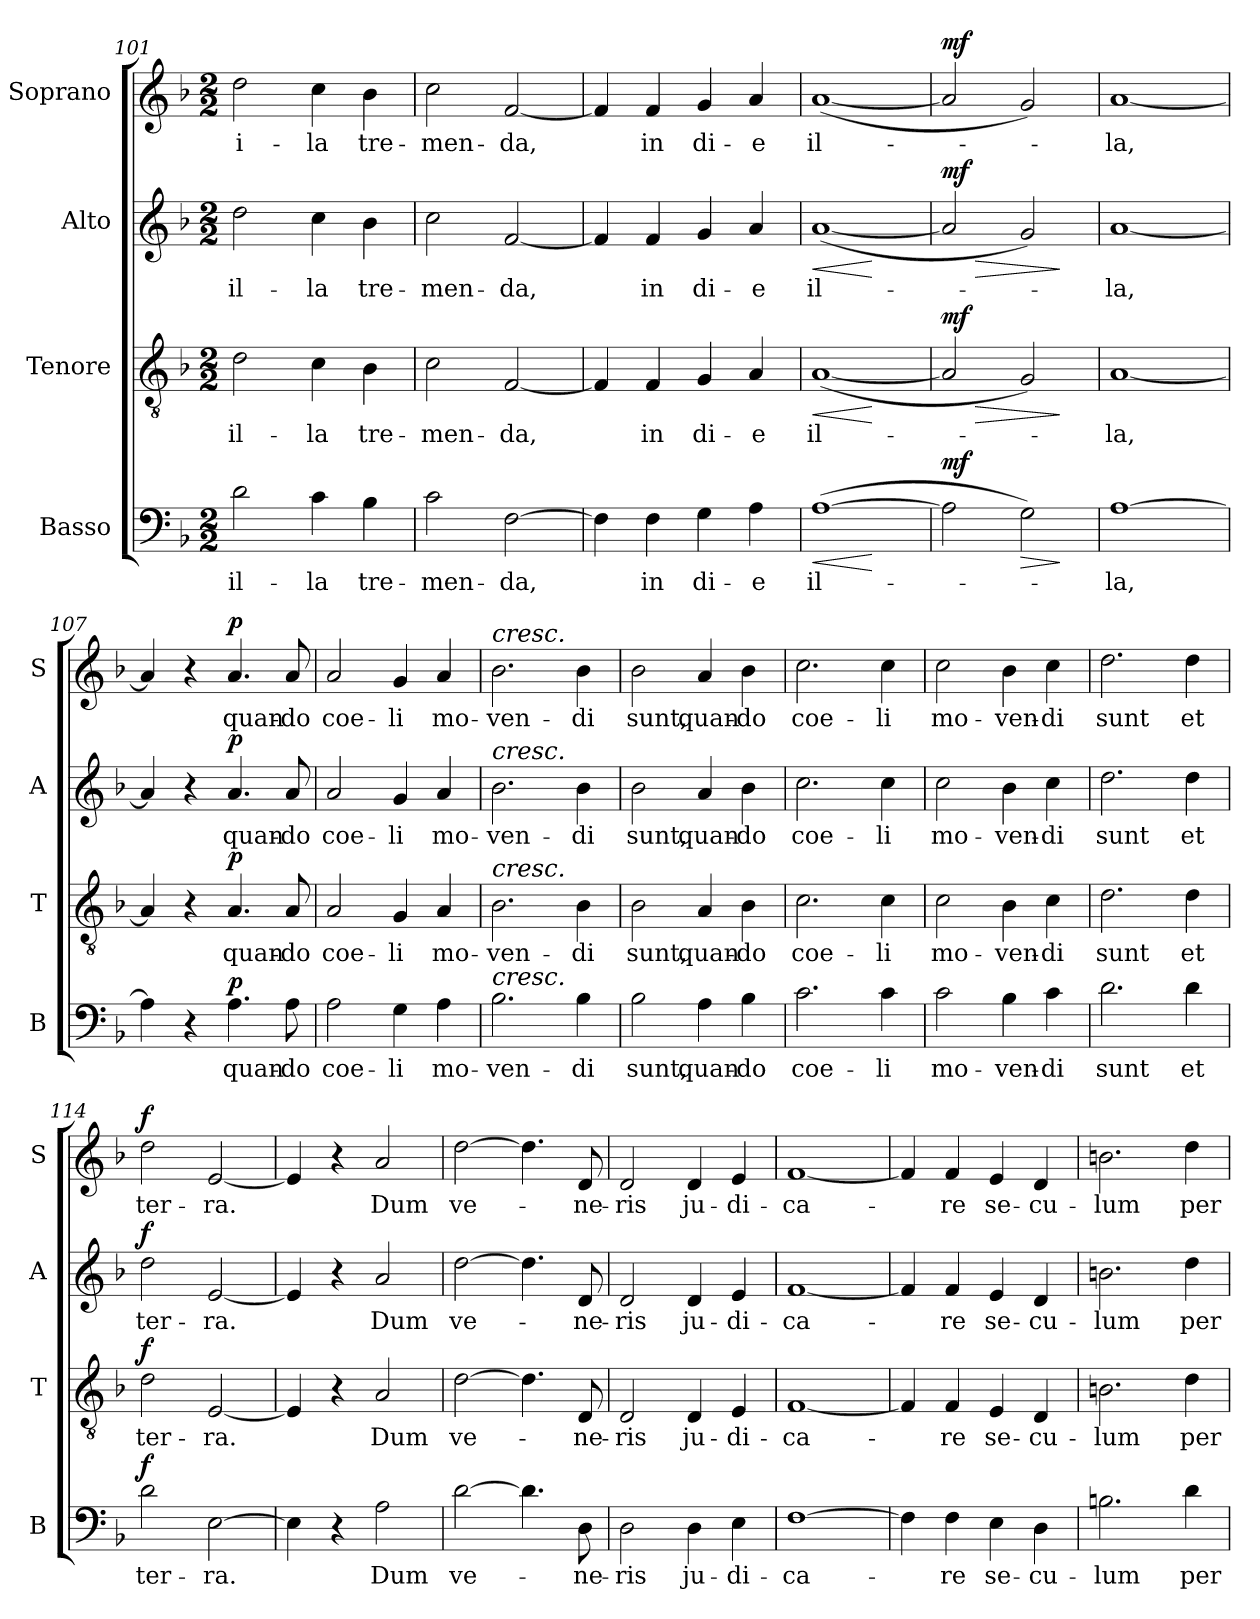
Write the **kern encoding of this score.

**kern	**text	**dynam	**kern	**text	**dynam	**kern	**text	**dynam	**kern	**text	**dynam
*part4	*part4	*part4	*part3	*part3	*part3	*part2	*part2	*part2	*part1	*part1	*part1
*staff4	*staff4	*staff4	*staff3	*staff3	*staff3	*staff2	*staff2	*staff2	*staff1	*staff1	*staff1
*I"Basso	*	*	*I"Tenore	*	*	*I"Alto	*	*	*I"Soprano	*	*
*I'B	*	*	*I'T	*	*	*I'A	*	*	*I'S	*	*
!!LO:LB:g=z
*clefF4	*	*	*clefGv2	*	*	*clefG2	*	*	*clefG2	*	*
*k[b-]	*	*	*k[b-]	*	*	*k[b-]	*	*	*k[b-]	*	*
*d:	*	*	*d:	*	*	*d:	*	*	*d:	*	*
*M2/2	*	*	*M2/2	*	*	*M2/2	*	*	*M2/2	*	*
=101	=101	=101	=101	=101	=101	=101	=101	=101	=101	=101	=101
!	!LO:LY:b	!	!	!LO:LY:b	!	!	!LO:LY:b	!	!	!LO:LY:b	!
2d\	il-	.	2d\	il-	.	2dd\	il-	.	2dd\	i-	.
!	!LO:LY:b	!	!	!LO:LY:b	!	!	!LO:LY:b	!	!	!LO:LY:b	!
4c\	-la	.	4c\	-la	.	4cc\	-la	.	4cc\	-la	.
!	!LO:LY:b	!	!	!LO:LY:b	!	!	!LO:LY:b	!	!	!LO:LY:b	!
4B-\	tre-	.	4B-\	tre-	.	4b-\	tre-	.	4b-\	tre-	.
=102	=102	=102	=102	=102	=102	=102	=102	=102	=102	=102	=102
!	!LO:LY:b	!	!	!LO:LY:b	!	!	!LO:LY:b	!	!	!LO:LY:b	!
2c\	-men-	.	2c\	-men-	.	2cc\	-men-	.	2cc\	-men-	.
!	!LO:LY:b	!	!	!LO:LY:b	!	!	!LO:LY:b	!	!	!LO:LY:b	!
[2F\	-da,	.	[2F/	-da,	.	[2f/	-da,	.	[2f/	-da,	.
=103	=103	=103	=103	=103	=103	=103	=103	=103	=103	=103	=103
4F\]	.	.	4F/]	.	.	4f/]	.	.	4f/]	.	.
!	!LO:LY:b	!	!	!LO:LY:b	!	!	!LO:LY:b	!	!	!LO:LY:b	!
4F\	in	.	4F/	in	.	4f/	in	.	4f/	in	.
!	!LO:LY:b	!	!	!LO:LY:b	!	!	!LO:LY:b	!	!	!LO:LY:b	!
4G\	di-	.	4G/	di-	.	4g/	di-	.	4g/	di-	.
!	!LO:LY:b	!	!	!LO:LY:b	!	!	!LO:LY:b	!	!	!LO:LY:b	!
4A\	-e	.	4A/	-e	.	4a/	-e	.	4a/	-e	.
=104	=104	=104	=104	=104	=104	=104	=104	=104	=104	=104	=104
!	!LO:LY:b	!LO:HP:b	!	!	!	!	!	!	!	!	!
!	!	!LO:HP:n=1:b	!	!LO:LY:b	!LO:HP:b	!	!LO:LY:b	!LO:HP:b	!	!LO:LY:b	!
(>[1A	il-	< <	(<[1A	il-	<	(<[1a	il-	<	(<[1a	il-	.
.	.	[	.	.	[	.	.	[	.	.	.
=105	=105	=105	=105	=105	=105	=105	=105	=105	=105	=105	=105
!	!	!LO:DY:a	!	!	!LO:HP:b	!	!	!LO:HP:b	!	!	!
!	!	!	!	!	!LO:DY:n=1:a	!	!	!LO:DY:n=1:a	!	!	!LO:DY:a
2A\]	.	mf	2A/]	.	> mf	2a/]	.	> mf	2a/]	.	mf
!	!	!LO:HP:n=1:b	!	!	!	!	!	!	!	!	!
!	!	!LO:HP:n=1:b	!	!	!	!	!	!	!	!	!
2G\)	.	[ > >	2G/)	.	.	2g/)	.	.	2g/)	.	.
.	.	]	.	.	]	.	.	]	.	.	.
=106	=106	=106	=106	=106	=106	=106	=106	=106	=106	=106	=106
!	!LO:LY:b	!	!	!LO:LY:b	!	!	!LO:LY:b	!	!	!LO:LY:b	!
[1A	-la,	.	[1A	-la,	.	[1a	-la,	.	[1a	-la,	.
.	.	]	.	.	.	.	.	.	.	.	.
=107	=107	=107	=107	=107	=107	=107	=107	=107	=107	=107	=107
4A\]	.	.	4A/]	.	.	4a/]	.	.	4a/]	.	.
4r	.	.	4r	.	.	4r	.	.	4r	.	.
!	!LO:LY:b	!LO:DY:a	!	!LO:LY:b	!LO:DY:a	!	!LO:LY:b	!LO:DY:a	!	!LO:LY:b	!LO:DY:a
4.A\	quan-	p	4.A/	quan-	p	4.a/	quan-	p	4.a/	quan-	p
!	!LO:LY:b	!	!	!LO:LY:b	!	!	!LO:LY:b	!	!	!LO:LY:b	!
8A\	-do	.	8A/	-do	.	8a/	-do	.	8a/	-do	.
!!LO:PB:g=z
=108	=108	=108	=108	=108	=108	=108	=108	=108	=108	=108	=108
!	!LO:LY:b	!	!	!LO:LY:b	!	!	!LO:LY:b	!	!	!LO:LY:b	!
2A\	coe-	.	2A/	coe-	.	2a/	coe-	.	2a/	coe-	.
!	!LO:LY:b	!	!	!LO:LY:b	!	!	!LO:LY:b	!	!	!LO:LY:b	!
4G\	-li	.	4G/	-li	.	4g/	-li	.	4g/	-li	.
!	!LO:LY:b	!	!	!LO:LY:b	!	!	!LO:LY:b	!	!	!LO:LY:b	!
4A\	mo-	.	4A/	mo-	.	4a/	mo-	.	4a/	mo-	.
=109	=109	=109	=109	=109	=109	=109	=109	=109	=109	=109	=109
!	!	!	!	!	!	!	!	!	!LO:TX:a:i:t=cresc.	!	!
!	!	!	!	!	!	!LO:TX:a:i:t=cresc.	!	!	!	!	!
!	!	!	!LO:TX:a:i:t=cresc.	!	!	!	!	!	!	!	!
!LO:TX:a:i:t=cresc.	!	!	!	!	!	!	!	!	!	!	!
!	!LO:LY:b	!	!	!LO:LY:b	!	!	!LO:LY:b	!	!	!LO:LY:b	!
2.B-\	-ven-	.	2.B-\	-ven-	.	2.b-\	-ven-	.	2.b-\	-ven-	.
!	!LO:LY:b	!	!	!LO:LY:b	!	!	!LO:LY:b	!	!	!LO:LY:b	!
4B-\	-di	.	4B-\	-di	.	4b-\	-di	.	4b-\	-di	.
=110	=110	=110	=110	=110	=110	=110	=110	=110	=110	=110	=110
!	!LO:LY:b	!	!	!LO:LY:b	!	!	!LO:LY:b	!	!	!LO:LY:b	!
2B-\	sunt,	.	2B-\	sunt,	.	2b-\	sunt,	.	2b-\	sunt,	.
!	!LO:LY:b	!	!	!LO:LY:b	!	!	!LO:LY:b	!	!	!LO:LY:b	!
4A\	quan-	.	4A/	quan-	.	4a/	quan-	.	4a/	quan-	.
!	!LO:LY:b	!	!	!LO:LY:b	!	!	!LO:LY:b	!	!	!LO:LY:b	!
4B-\	-do	.	4B-\	-do	.	4b-\	-do	.	4b-\	-do	.
=111	=111	=111	=111	=111	=111	=111	=111	=111	=111	=111	=111
!	!LO:LY:b	!	!	!LO:LY:b	!	!	!LO:LY:b	!	!	!LO:LY:b	!
2.c\	coe-	.	2.c\	coe-	.	2.cc\	coe-	.	2.cc\	coe-	.
!	!LO:LY:b	!	!	!LO:LY:b	!	!	!LO:LY:b	!	!	!LO:LY:b	!
4c\	-li	.	4c\	-li	.	4cc\	-li	.	4cc\	-li	.
=112	=112	=112	=112	=112	=112	=112	=112	=112	=112	=112	=112
!	!LO:LY:b	!	!	!LO:LY:b	!	!	!LO:LY:b	!	!	!LO:LY:b	!
2c\	mo-	.	2c\	mo-	.	2cc\	mo-	.	2cc\	mo-	.
!	!LO:LY:b	!	!	!LO:LY:b	!	!	!LO:LY:b	!	!	!LO:LY:b	!
4B-\	-ven-	.	4B-\	-ven-	.	4b-\	-ven-	.	4b-\	-ven-	.
!	!LO:LY:b	!	!	!LO:LY:b	!	!	!LO:LY:b	!	!	!LO:LY:b	!
4c\	-di	.	4c\	-di	.	4cc\	-di	.	4cc\	-di	.
=113	=113	=113	=113	=113	=113	=113	=113	=113	=113	=113	=113
!	!LO:LY:b	!	!	!LO:LY:b	!	!	!LO:LY:b	!	!	!LO:LY:b	!
2.d\	sunt	.	2.d\	sunt	.	2.dd\	sunt	.	2.dd\	sunt	.
!	!LO:LY:b	!	!	!LO:LY:b	!	!	!LO:LY:b	!	!	!LO:LY:b	!
4d\	et	.	4d\	et	.	4dd\	et	.	4dd\	et	.
=114	=114	=114	=114	=114	=114	=114	=114	=114	=114	=114	=114
!	!LO:LY:b	!LO:DY:a	!	!LO:LY:b	!LO:DY:a	!	!LO:LY:b	!LO:DY:a	!	!LO:LY:b	!LO:DY:a
2d\	ter-	f	2d\	ter-	f	2dd\	ter-	f	2dd\	ter-	f
!	!LO:LY:b	!	!	!LO:LY:b	!	!	!LO:LY:b	!	!	!LO:LY:b	!
[2E\	-ra.	.	[2E/	-ra.	.	[2e/	-ra.	.	[2e/	-ra.	.
!!LO:LB:g=z
=115	=115	=115	=115	=115	=115	=115	=115	=115	=115	=115	=115
4E\]	.	.	4E/]	.	.	4e/]	.	.	4e/]	.	.
4r	.	.	4r	.	.	4r	.	.	4r	.	.
!	!LO:LY:b	!	!	!LO:LY:b	!	!	!LO:LY:b	!	!	!LO:LY:b	!
2A\	Dum	.	2A/	Dum	.	2a/	Dum	.	2a/	Dum	.
=116	=116	=116	=116	=116	=116	=116	=116	=116	=116	=116	=116
!	!LO:LY:b	!	!	!LO:LY:b	!	!	!LO:LY:b	!	!	!LO:LY:b	!
[2d\	ve-	.	[2d\	ve-	.	[2dd\	ve-	.	[2dd\	ve-	.
4.d\]	.	.	4.d\]	.	.	4.dd\]	.	.	4.dd\]	.	.
!	!LO:LY:b	!	!	!LO:LY:b	!	!	!LO:LY:b	!	!	!LO:LY:b	!
8D\	-ne-	.	8D/	-ne-	.	8d/	-ne-	.	8d/	-ne-	.
=117	=117	=117	=117	=117	=117	=117	=117	=117	=117	=117	=117
!	!LO:LY:b	!	!	!LO:LY:b	!	!	!LO:LY:b	!	!	!LO:LY:b	!
2D\	-ris	.	2D/	-ris	.	2d/	-ris	.	2d/	-ris	.
!	!LO:LY:b	!	!	!LO:LY:b	!	!	!LO:LY:b	!	!	!LO:LY:b	!
4D\	ju-	.	4D/	ju-	.	4d/	ju-	.	4d/	ju-	.
!	!LO:LY:b	!	!	!LO:LY:b	!	!	!LO:LY:b	!	!	!LO:LY:b	!
4E\	-di-	.	4E/	-di-	.	4e/	-di-	.	4e/	-di-	.
=118	=118	=118	=118	=118	=118	=118	=118	=118	=118	=118	=118
!	!LO:LY:b	!	!	!LO:LY:b	!	!	!LO:LY:b	!	!	!LO:LY:b	!
[1F	-ca-	.	[1F	-ca-	.	[1f	-ca-	.	[1f	-ca-	.
=119	=119	=119	=119	=119	=119	=119	=119	=119	=119	=119	=119
4F\]	.	.	4F/]	.	.	4f/]	.	.	4f/]	.	.
!	!LO:LY:b	!	!	!LO:LY:b	!	!	!LO:LY:b	!	!	!LO:LY:b	!
4F\	-re	.	4F/	-re	.	4f/	-re	.	4f/	-re	.
!	!LO:LY:b	!	!	!LO:LY:b	!	!	!LO:LY:b	!	!	!LO:LY:b	!
4E\	se-	.	4E/	se-	.	4e/	se-	.	4e/	se-	.
!	!LO:LY:b	!	!	!LO:LY:b	!	!	!LO:LY:b	!	!	!LO:LY:b	!
4D\	-cu-	.	4D/	-cu-	.	4d/	-cu-	.	4d/	-cu-	.
=120	=120	=120	=120	=120	=120	=120	=120	=120	=120	=120	=120
!	!LO:LY:b	!	!	!LO:LY:b	!	!	!LO:LY:b	!	!	!LO:LY:b	!
2.Bn\	-lum	.	2.Bn\	-lum	.	2.bn\	-lum	.	2.bn\	-lum	.
!	!LO:LY:b	!	!	!LO:LY:b	!	!	!LO:LY:b	!	!	!LO:LY:b	!
4d\	per	.	4d\	per	.	4dd\	per	.	4dd\	per	.
=	=	=	=	=	=	=	=	=	=	=	=
*-	*-	*-	*-	*-	*-	*-	*-	*-	*-	*-	*-
